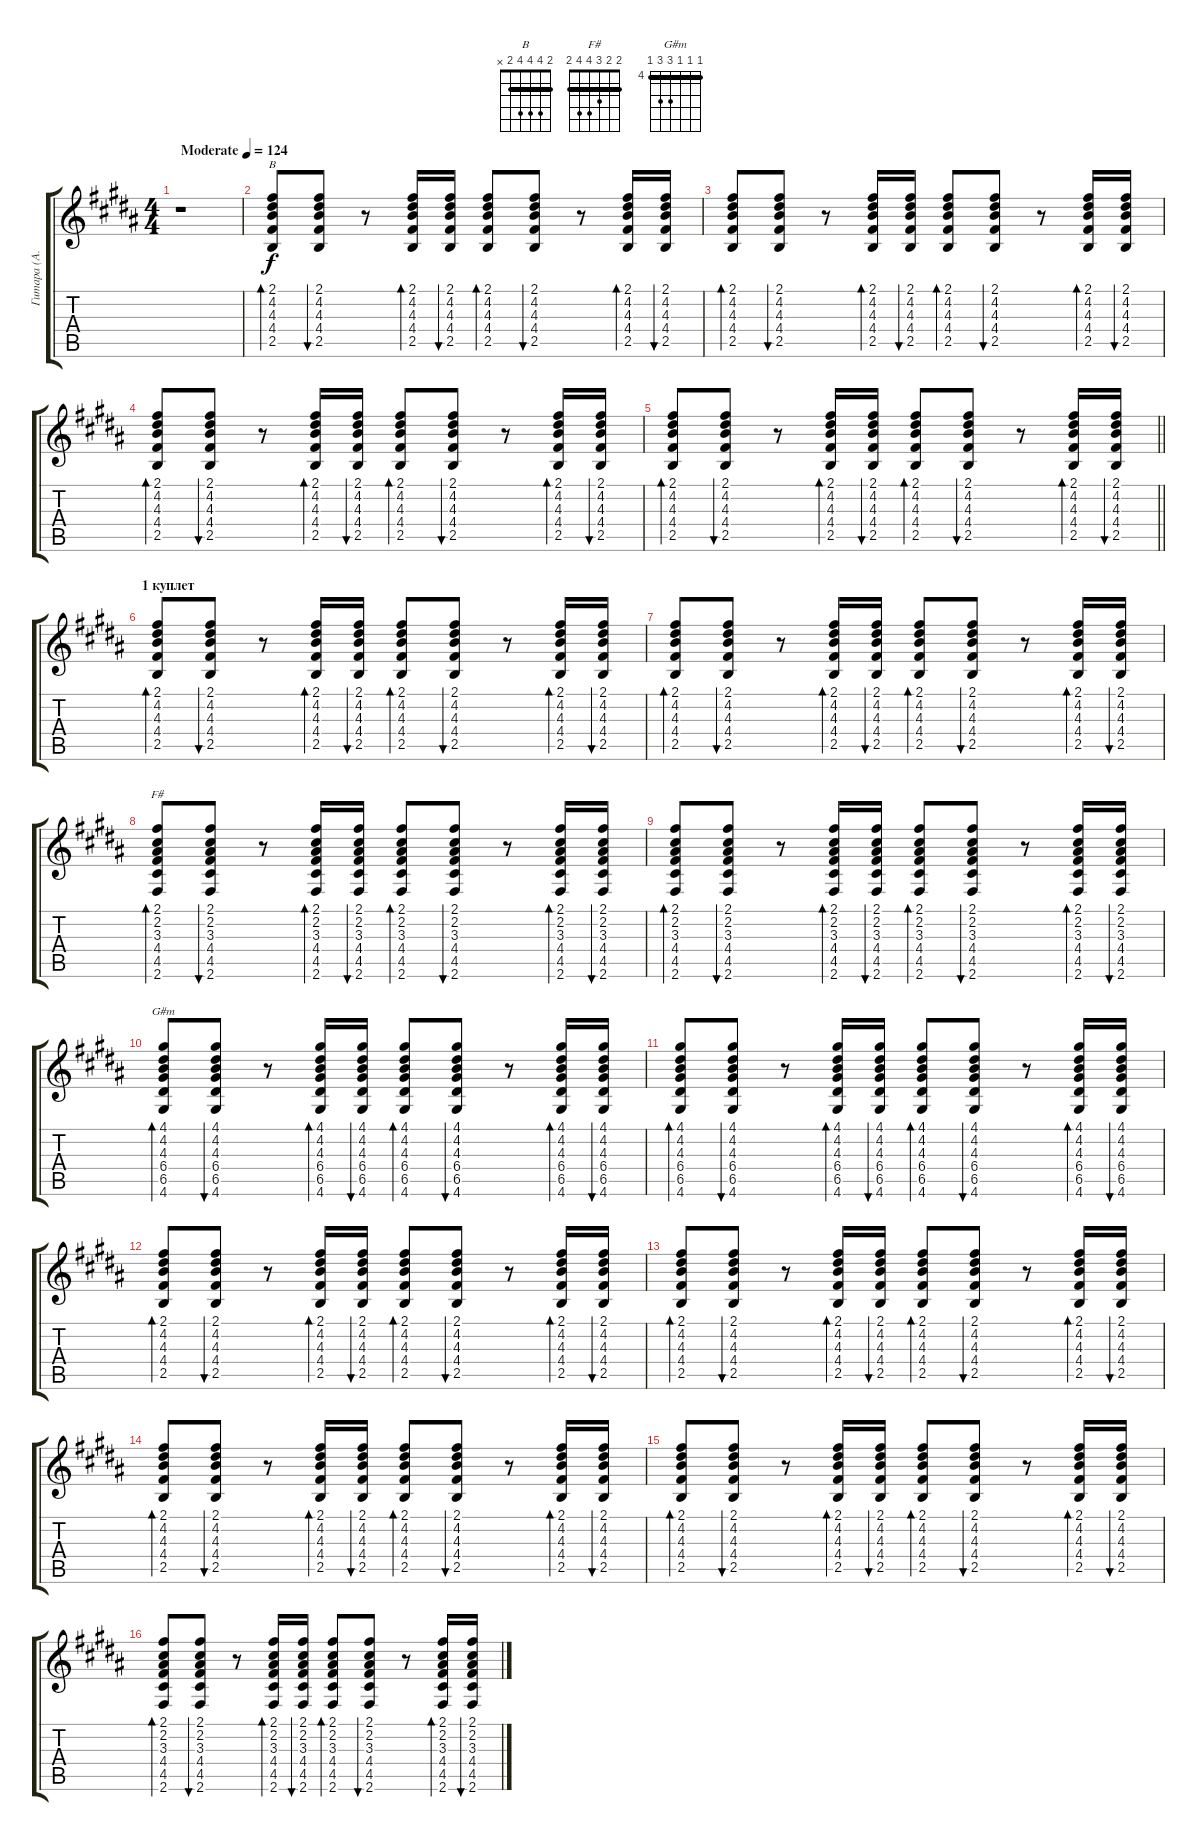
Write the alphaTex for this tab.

\track ("Гитара (А.Макаревич)" "Гитара (А.") {instrument electricguitarclean}
\staff {score tabs}
\tuning (E4 B3 G3 D3 A2 E2) {hide}
\chord ("B" 2 4 4 4 2 x) {barre 2}
\chord ("F#" 2 2 3 4 4 2) {barre 2}
\chord ("G#m" 4 4 4 6 6 4) {firstfret 4 barre 4}
\ts (4 4)
\tempo (124 "Moderate")
\clef g2
\ks g#minor
r.1{dy f instrument electricguitarclean} |
(2.1 4.2 4.3 4.4 2.5).8{bd 60 ch "B"} (2.1 4.2 4.3 4.4 2.5).8{bu 60} r.8 (2.1 4.2 4.3 4.4 2.5).16{bd 60} (2.1 4.2 4.3 4.4 2.5).16{bu 60} (2.1 4.2 4.3 4.4 2.5).8{bd 60} (2.1 4.2 4.3 4.4 2.5).8{bu 60} r.8 (2.1 4.2 4.3 4.4 2.5).16{bd 60} (2.1 4.2 4.3 4.4 2.5).16{bu 60} |
(2.1 4.2 4.3 4.4 2.5).8{bd 60} (2.1 4.2 4.3 4.4 2.5).8{bu 60} r.8 (2.1 4.2 4.3 4.4 2.5).16{bd 60} (2.1 4.2 4.3 4.4 2.5).16{bu 60} (2.1 4.2 4.3 4.4 2.5).8{bd 60} (2.1 4.2 4.3 4.4 2.5).8{bu 60} r.8 (2.1 4.2 4.3 4.4 2.5).16{bd 60} (2.1 4.2 4.3 4.4 2.5).16{bu 60} |
(2.1 4.2 4.3 4.4 2.5).8{bd 60} (2.1 4.2 4.3 4.4 2.5).8{bu 60} r.8 (2.1 4.2 4.3 4.4 2.5).16{bd 60} (2.1 4.2 4.3 4.4 2.5).16{bu 60} (2.1 4.2 4.3 4.4 2.5).8{bd 60} (2.1 4.2 4.3 4.4 2.5).8{bu 60} r.8 (2.1 4.2 4.3 4.4 2.5).16{bd 60} (2.1 4.2 4.3 4.4 2.5).16{bu 60} |
\barLineRight lightlight
(2.1 4.2 4.3 4.4 2.5).8{bd 60} (2.1 4.2 4.3 4.4 2.5).8{bu 60} r.8 (2.1 4.2 4.3 4.4 2.5).16{bd 60} (2.1 4.2 4.3 4.4 2.5).16{bu 60} (2.1 4.2 4.3 4.4 2.5).8{bd 60} (2.1 4.2 4.3 4.4 2.5).8{bu 60} r.8 (2.1 4.2 4.3 4.4 2.5).16{bd 60} (2.1 4.2 4.3 4.4 2.5).16{bu 60} |
\section ("" "1 куплет")
(2.1 4.2 4.3 4.4 2.5).8{bd 60} (2.1 4.2 4.3 4.4 2.5).8{bu 60} r.8 (2.1 4.2 4.3 4.4 2.5).16{bd 60} (2.1 4.2 4.3 4.4 2.5).16{bu 60} (2.1 4.2 4.3 4.4 2.5).8{bd 60} (2.1 4.2 4.3 4.4 2.5).8{bu 60} r.8 (2.1 4.2 4.3 4.4 2.5).16{bd 60} (2.1 4.2 4.3 4.4 2.5).16{bu 60} |
(2.1 4.2 4.3 4.4 2.5).8{bd 60} (2.1 4.2 4.3 4.4 2.5).8{bu 60} r.8 (2.1 4.2 4.3 4.4 2.5).16{bd 60} (2.1 4.2 4.3 4.4 2.5).16{bu 60} (2.1 4.2 4.3 4.4 2.5).8{bd 60} (2.1 4.2 4.3 4.4 2.5).8{bu 60} r.8 (2.1 4.2 4.3 4.4 2.5).16{bd 60} (2.1 4.2 4.3 4.4 2.5).16{bu 60} |
(2.1 2.2 3.3 4.4 4.5 2.6).8{bd 60 ch "F#"} (2.1 2.2 3.3 4.4 4.5 2.6).8{bu 60} r.8 (2.1 2.2 3.3 4.4 4.5 2.6).16{bd 60} (2.1 2.2 3.3 4.4 4.5 2.6).16{bu 60} (2.1 2.2 3.3 4.4 4.5 2.6).8{bd 60} (2.1 2.2 3.3 4.4 4.5 2.6).8{bu 60} r.8 (2.1 2.2 3.3 4.4 4.5 2.6).16{bd 60} (2.1 2.2 3.3 4.4 4.5 2.6).16{bu 60} |
(2.1 2.2 3.3 4.4 4.5 2.6).8{bd 60} (2.1 2.2 3.3 4.4 4.5 2.6).8{bu 60} r.8 (2.1 2.2 3.3 4.4 4.5 2.6).16{bd 60} (2.1 2.2 3.3 4.4 4.5 2.6).16{bu 60} (2.1 2.2 3.3 4.4 4.5 2.6).8{bd 60} (2.1 2.2 3.3 4.4 4.5 2.6).8{bu 60} r.8 (2.1 2.2 3.3 4.4 4.5 2.6).16{bd 60} (2.1 2.2 3.3 4.4 4.5 2.6).16{bu 60} |
(4.1 4.2 4.3 6.4 6.5 4.6).8{bd 60 ch "G#m"} (4.1 4.2 4.3 6.4 6.5 4.6).8{bu 60} r.8 (4.1 4.2 4.3 6.4 6.5 4.6).16{bd 60} (4.1 4.2 4.3 6.4 6.5 4.6).16{bu 60} (4.1 4.2 4.3 6.4 6.5 4.6).8{bd 60} (4.1 4.2 4.3 6.4 6.5 4.6).8{bu 60} r.8 (4.1 4.2 4.3 6.4 6.5 4.6).16{bd 60} (4.1 4.2 4.3 6.4 6.5 4.6).16{bu 60} |
(4.1 4.2 4.3 6.4 6.5 4.6).8{bd 60} (4.1 4.2 4.3 6.4 6.5 4.6).8{bu 60} r.8 (4.1 4.2 4.3 6.4 6.5 4.6).16{bd 60} (4.1 4.2 4.3 6.4 6.5 4.6).16{bu 60} (4.1 4.2 4.3 6.4 6.5 4.6).8{bd 60} (4.1 4.2 4.3 6.4 6.5 4.6).8{bu 60} r.8 (4.1 4.2 4.3 6.4 6.5 4.6).16{bd 60} (4.1 4.2 4.3 6.4 6.5 4.6).16{bu 60} |
(2.1 4.2 4.3 4.4 2.5).8{bd 60} (2.1 4.2 4.3 4.4 2.5).8{bu 60} r.8 (2.1 4.2 4.3 4.4 2.5).16{bd 60} (2.1 4.2 4.3 4.4 2.5).16{bu 60} (2.1 4.2 4.3 4.4 2.5).8{bd 60} (2.1 4.2 4.3 4.4 2.5).8{bu 60} r.8 (2.1 4.2 4.3 4.4 2.5).16{bd 60} (2.1 4.2 4.3 4.4 2.5).16{bu 60} |
(2.1 4.2 4.3 4.4 2.5).8{bd 60} (2.1 4.2 4.3 4.4 2.5).8{bu 60} r.8 (2.1 4.2 4.3 4.4 2.5).16{bd 60} (2.1 4.2 4.3 4.4 2.5).16{bu 60} (2.1 4.2 4.3 4.4 2.5).8{bd 60} (2.1 4.2 4.3 4.4 2.5).8{bu 60} r.8 (2.1 4.2 4.3 4.4 2.5).16{bd 60} (2.1 4.2 4.3 4.4 2.5).16{bu 60} |
(2.1 4.2 4.3 4.4 2.5).8{bd 60} (2.1 4.2 4.3 4.4 2.5).8{bu 60} r.8 (2.1 4.2 4.3 4.4 2.5).16{bd 60} (2.1 4.2 4.3 4.4 2.5).16{bu 60} (2.1 4.2 4.3 4.4 2.5).8{bd 60} (2.1 4.2 4.3 4.4 2.5).8{bu 60} r.8 (2.1 4.2 4.3 4.4 2.5).16{bd 60} (2.1 4.2 4.3 4.4 2.5).16{bu 60} |
(2.1 4.2 4.3 4.4 2.5).8{bd 60} (2.1 4.2 4.3 4.4 2.5).8{bu 60} r.8 (2.1 4.2 4.3 4.4 2.5).16{bd 60} (2.1 4.2 4.3 4.4 2.5).16{bu 60} (2.1 4.2 4.3 4.4 2.5).8{bd 60} (2.1 4.2 4.3 4.4 2.5).8{bu 60} r.8 (2.1 4.2 4.3 4.4 2.5).16{bd 60} (2.1 4.2 4.3 4.4 2.5).16{bu 60} |
(2.1 2.2 3.3 4.4 4.5 2.6).8{bd 60} (2.1 2.2 3.3 4.4 4.5 2.6).8{bu 60} r.8 (2.1 2.2 3.3 4.4 4.5 2.6).16{bd 60} (2.1 2.2 3.3 4.4 4.5 2.6).16{bu 60} (2.1 2.2 3.3 4.4 4.5 2.6).8{bd 60} (2.1 2.2 3.3 4.4 4.5 2.6).8{bu 60} r.8 (2.1 2.2 3.3 4.4 4.5 2.6).16{bd 60} (2.1 2.2 3.3 4.4 4.5 2.6).16{bu 60}
